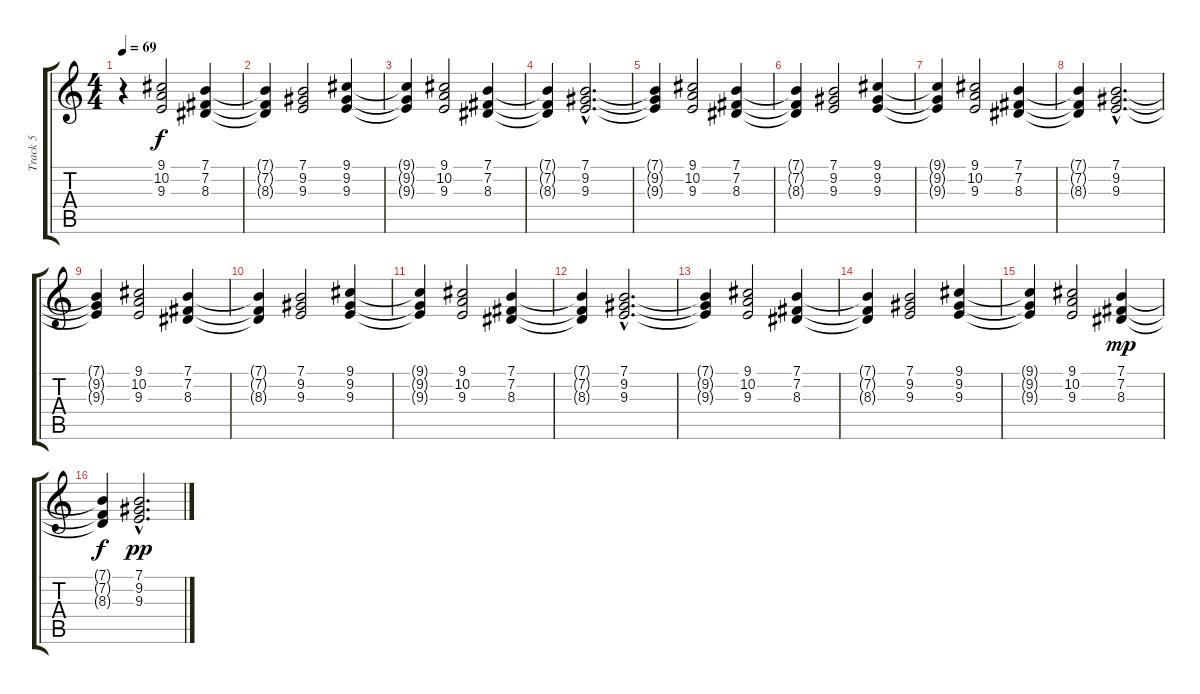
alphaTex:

\track ("Track 5" "Track 5") {instrument stringensemble1}
\staff {score tabs}
\tuning (E4 B3 G3 D3 A2 E2) {hide}
\ts (4 4)
\tempo 69
\clef g2
\ks c
r.4{dy f instrument stringensemble1} (9.1 10.2 9.3).2 (7.1 7.2 8.3).4 |
(7.1{t} 7.2{t} 8.3{t}).4 (7.1 9.2 9.3).2 (9.1 9.2 9.3).4 |
(9.1{t} 9.2{t} 9.3{t}).4 (9.1 10.2 9.3).2 (7.1 7.2 8.3).4 |
(7.1{t} 7.2{t} 8.3{t}).4 (7.1{hac} 9.2{hac} 9.3{hac}).2{d} |
(7.1{t} 9.2{t} 9.3{t}).4 (9.1 10.2 9.3).2 (7.1 7.2 8.3).4 |
(7.1{t} 7.2{t} 8.3{t}).4 (7.1 9.2 9.3).2 (9.1 9.2 9.3).4 |
(9.1{t} 9.2{t} 9.3{t}).4 (9.1 10.2 9.3).2 (7.1 7.2 8.3).4 |
(7.1{t} 7.2{t} 8.3{t}).4 (7.1{hac} 9.2{hac} 9.3{hac}).2{d} |
(7.1{t} 9.2{t} 9.3{t}).4 (9.1 10.2 9.3).2 (7.1 7.2 8.3).4 |
(7.1{t} 7.2{t} 8.3{t}).4 (7.1 9.2 9.3).2 (9.1 9.2 9.3).4 |
(9.1{t} 9.2{t} 9.3{t}).4 (9.1 10.2 9.3).2 (7.1 7.2 8.3).4 |
(7.1{t} 7.2{t} 8.3{t}).4 (7.1{hac} 9.2{hac} 9.3{hac}).2{d} |
(7.1{t} 9.2{t} 9.3{t}).4 (9.1 10.2 9.3).2 (7.1 7.2 8.3).4 |
(7.1{t} 7.2{t} 8.3{t}).4 (7.1 9.2 9.3).2 (9.1 9.2 9.3).4 |
(9.1{t} 9.2{t} 9.3{t}).4 (9.1 10.2 9.3).2 (7.1 7.2 8.3).4{dy mp} |
(7.1{t} 7.2{t} 8.3{t}).4{dy f} (7.1{hac} 9.2{hac} 9.3{hac}).2{d dy pp}
